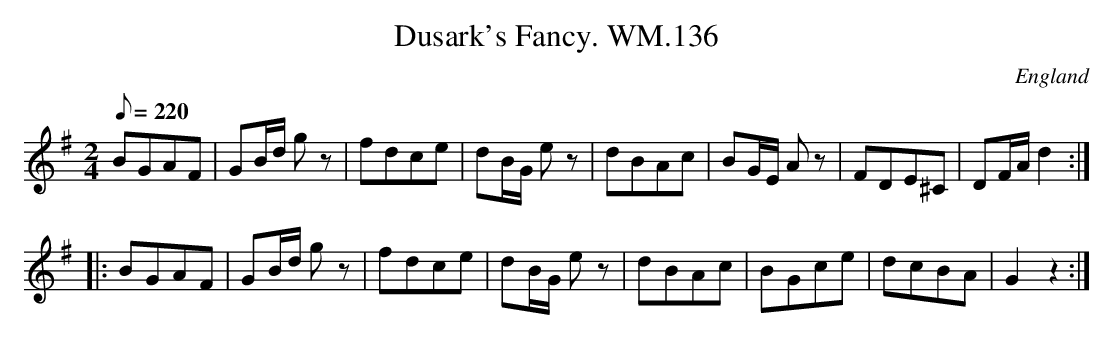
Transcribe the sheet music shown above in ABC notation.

X:1
T:Dusark's Fancy. WM.136
M:2/4
L:1/8
Q:220
O:England
W:
K:G
BGAF|GB/d/ gz|fdce|dB/G/ ez|dBAc|BG/E/ Az|FDE^C|DF/A/d2:|!
|:BGAF|GB/d/ gz|fdce|dB/G/ ez|dBAc|BGce|dcBA|G2z2:|]
